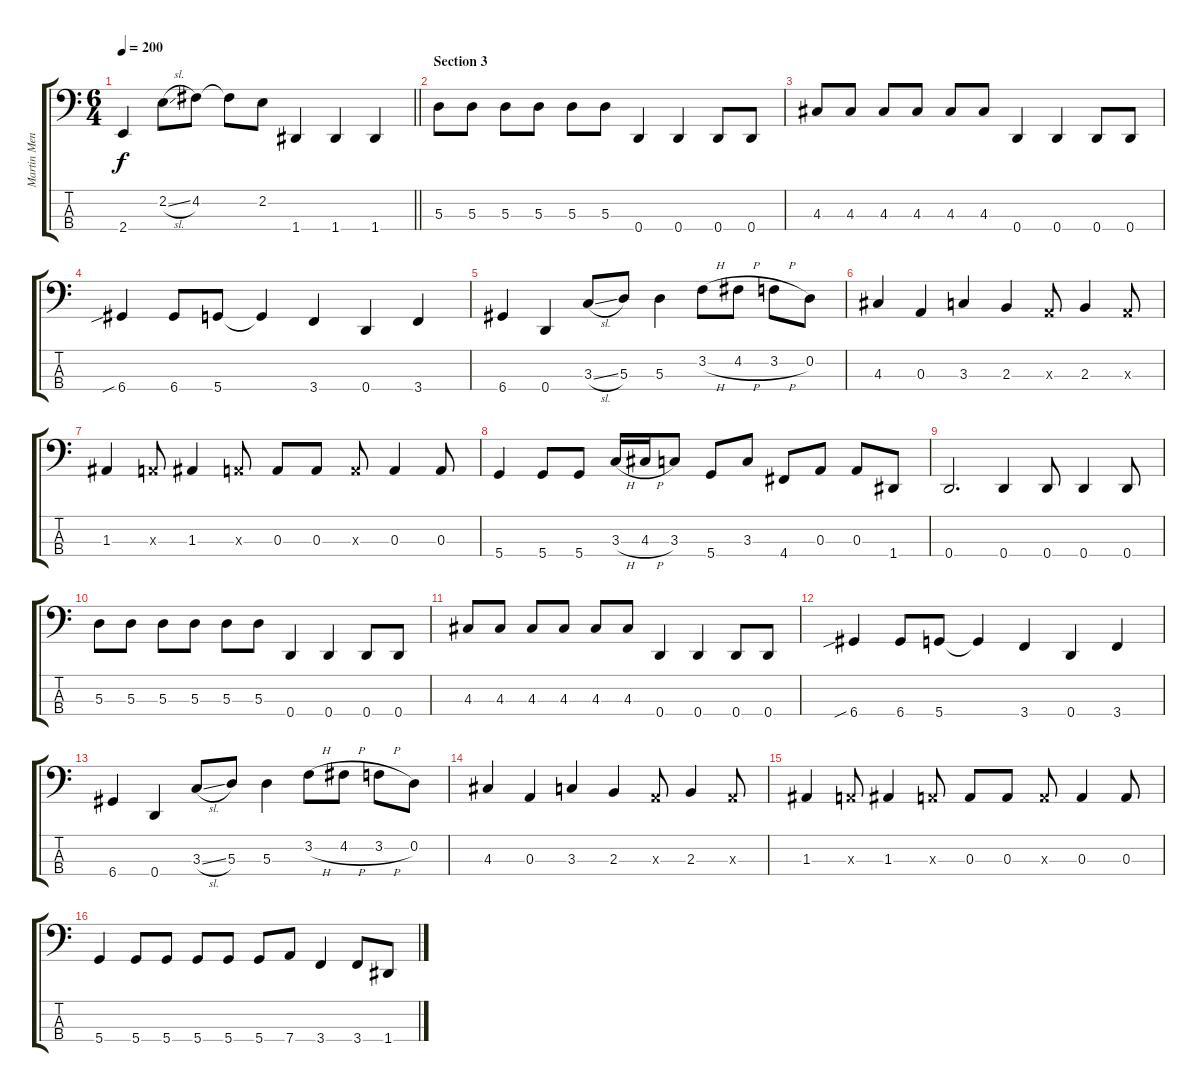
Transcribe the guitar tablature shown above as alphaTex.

\track ("Martin Mendez" "Martin Men") {instrument electricbassfinger}
\staff {score tabs}
\tuning (G2 D2 A1 D1) {hide}
\ts (6 4)
\tempo 200
\clef f4
\barLineRight lightlight
\ks c
2.4.4{dy f} 2.2{sl}.8 4.2.8 4.2{t}.8 2.2.8 1.4.4 1.4.4 1.4.4 |
\section ("" "Section 3")
5.3.8 5.3.8 5.3.8 5.3.8 5.3.8 5.3.8 0.4.4 0.4.4 0.4.8 0.4.8 |
4.3.8 4.3.8 4.3.8 4.3.8 4.3.8 4.3.8 0.4.4 0.4.4 0.4.8 0.4.8 |
6.4{sib}.4 6.4.8 5.4.8 5.4{t}.4 3.4.4 0.4.4 3.4.4 |
6.4.4 0.4.4 3.3{sl}.8 5.3.8 5.3.4 3.2{h}.8 4.2{h}.8 3.2{h}.8 0.2.8 |
4.3.4 0.3.4 3.3.4 2.3.4 0.3{x}.8 2.3.4 0.3{x}.8 |
1.3.4 0.3{x}.8 1.3.4 0.3{x}.8 0.3.8 0.3.8 0.3{x}.8 0.3.4 0.3.8 |
5.4.4 5.4.8 5.4.8 3.3{h}.16 4.3{h}.16 3.3.8 5.4.8 3.3.8 4.4.8 0.3.8 0.3.8 1.4.8 |
0.4.2{d} 0.4.4 0.4.8 0.4.4 0.4.8 |
5.3.8 5.3.8 5.3.8 5.3.8 5.3.8 5.3.8 0.4.4 0.4.4 0.4.8 0.4.8 |
4.3.8 4.3.8 4.3.8 4.3.8 4.3.8 4.3.8 0.4.4 0.4.4 0.4.8 0.4.8 |
6.4{sib}.4 6.4.8 5.4.8 5.4{t}.4 3.4.4 0.4.4 3.4.4 |
6.4.4 0.4.4 3.3{sl}.8 5.3.8 5.3.4 3.2{h}.8 4.2{h}.8 3.2{h}.8 0.2.8 |
4.3.4 0.3.4 3.3.4 2.3.4 0.3{x}.8 2.3.4 0.3{x}.8 |
1.3.4 0.3{x}.8 1.3.4 0.3{x}.8 0.3.8 0.3.8 0.3{x}.8 0.3.4 0.3.8 |
5.4.4 5.4.8 5.4.8 5.4.8 5.4.8 5.4.8 7.4.8 3.4.4 3.4.8 1.4.8
